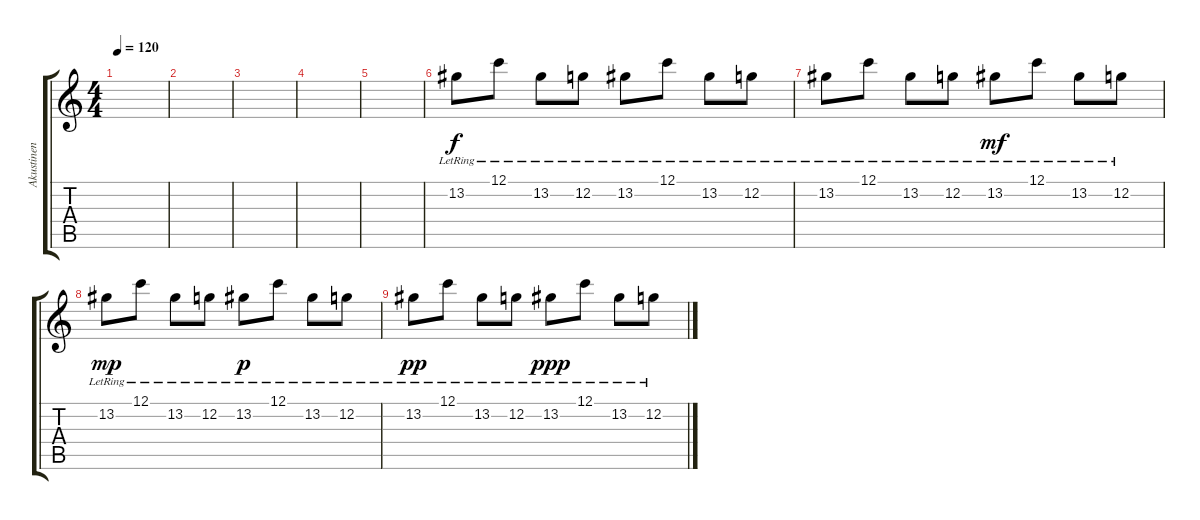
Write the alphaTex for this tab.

\track ("Akustinen" "Akustinen") {instrument acousticguitarsteel}
\staff {score tabs}
\tuning (C4 G3 Eb3 Bb2 F2 C2) {hide}
\ts (4 4)
\tempo 120
\clef g2
\ks c
|
|
|
|
|
13.2{lr}.8 12.1{lr}.8 13.2{lr}.8 12.2{lr}.8 13.2{lr}.8 12.1{lr}.8 13.2{lr}.8 12.2{lr}.8 |
13.2{lr}.8 12.1{lr}.8 13.2{lr}.8 12.2{lr}.8 13.2{lr}.8{dy mf} 12.1{lr}.8 13.2{lr}.8 12.2{lr}.8 |
13.2{lr}.8{dy mp} 12.1{lr}.8 13.2{lr}.8 12.2{lr}.8 13.2{lr}.8{dy p} 12.1{lr}.8 13.2{lr}.8 12.2{lr}.8 |
13.2{lr}.8{dy pp} 12.1{lr}.8 13.2{lr}.8 12.2{lr}.8 13.2{lr}.8{dy ppp} 12.1{lr}.8 13.2{lr}.8 12.2{lr}.8
